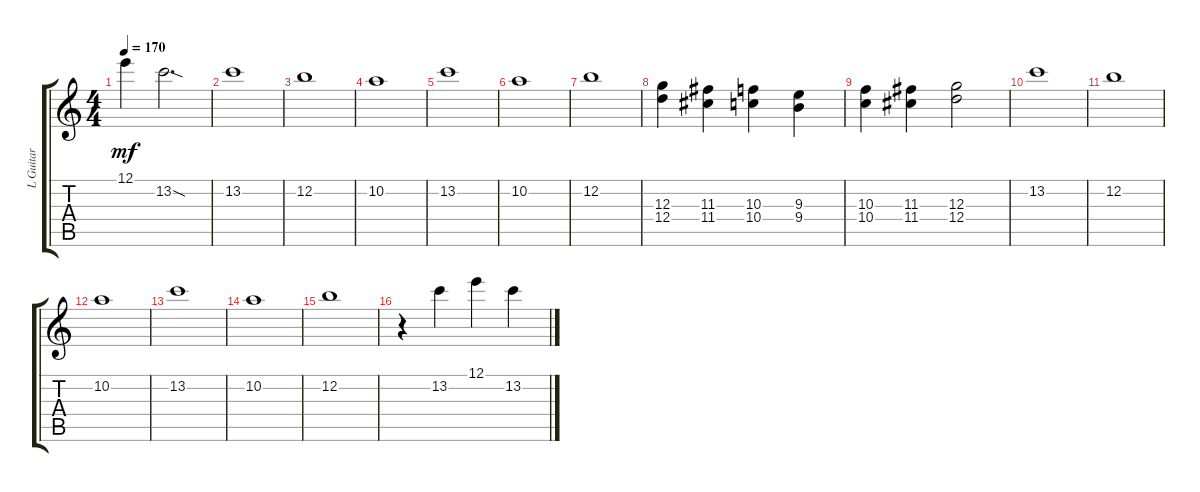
\track ("L Guitar" "L Guitar") {instrument overdrivenguitar}
\staff {score tabs}
\tuning (E4 B3 G3 D3 A2 E2) {hide}
\ts (4 4)
\tempo 170
\clef g2
\ks c
12.1.4{dy mf} 13.2{sod}.2{d} |
13.2.1 |
12.2.1 |
10.2.1 |
13.2.1 |
10.2.1 |
12.2.1 |
(12.3 12.4).4 (11.3 11.4).4 (10.3 10.4).4 (9.3 9.4).4 |
(10.3 10.4).4 (11.3 11.4).4 (12.3 12.4).2 |
13.2.1 |
12.2.1 |
10.2.1 |
13.2.1 |
10.2.1 |
12.2.1 |
r.4 13.2.4 12.1.4 13.2.4
